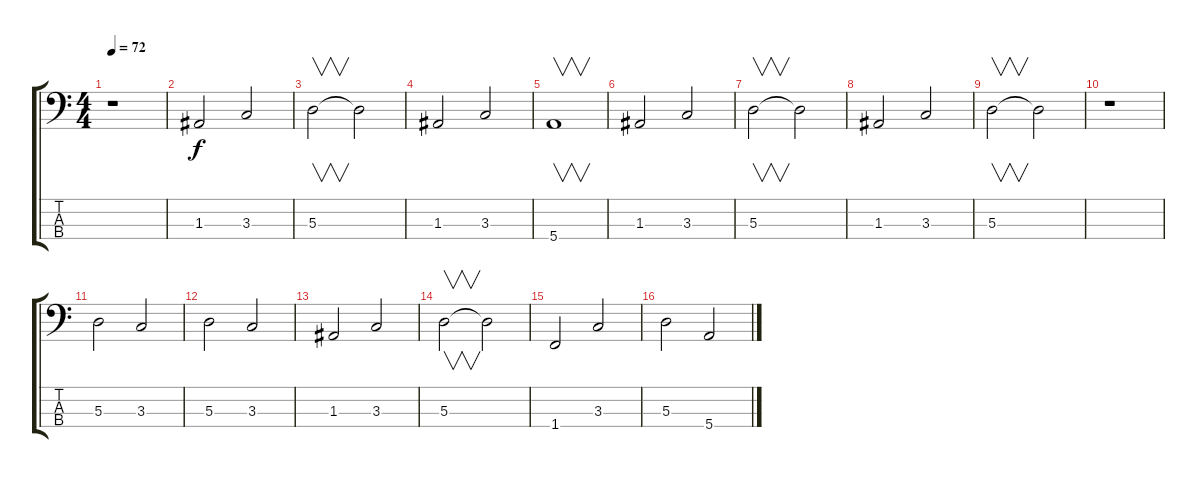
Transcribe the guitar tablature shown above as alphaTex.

\track "" {instrument electricbassfinger}
\staff {score tabs}
\tuning (G2 D2 A1 E1) {hide}
\ts (4 4)
\tempo 72
\clef f4
\ks c
r.1{dy f instrument electricbassfinger} |
1.3.2 3.3.2 |
5.3.2{v} 5.3{t}.2 |
1.3.2 3.3.2 |
5.4.1{v} |
1.3.2 3.3.2 |
5.3.2{v} 5.3{t}.2 |
1.3.2 3.3.2 |
5.3.2{v} 5.3{t}.2 |
r.1 |
5.3.2 3.3.2 |
5.3.2 3.3.2 |
1.3.2 3.3.2 |
5.3.2{v} 5.3{t}.2 |
1.4.2 3.3.2 |
5.3.2 5.4.2
